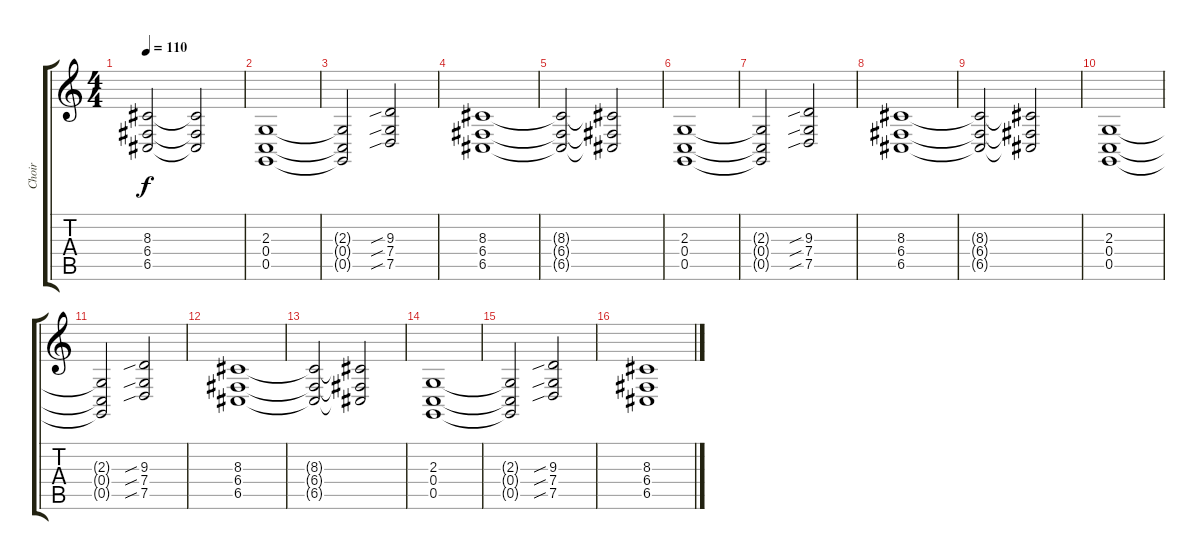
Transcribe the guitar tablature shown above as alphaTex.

\track ("Choir" "Choir") {instrument pad4choir}
\staff {score tabs}
\tuning (D4 A3 F3 C3 G2 D2) {hide}
\ts (4 4)
\tempo 110
\clef g2
\ks c
(8.3{t} 6.4{t} 6.5{t}).2{dy f} (8.3{t} 6.4{t} 6.5{t}).2{volume 5} |
(2.3 0.4 0.5).1{volume 13} |
(2.3{t} 0.4{t} 0.5{t}).2 (9.3{sib} 7.4{sib} 7.5{sib}).2 |
(8.3 6.4 6.5).1 |
(8.3{t} 6.4{t} 6.5{t}).2 (8.3{t} 6.4{t} 6.5{t}).2{volume 5} |
(2.3 0.4 0.5).1{volume 13} |
(2.3{t} 0.4{t} 0.5{t}).2 (9.3{sib} 7.4{sib} 7.5{sib}).2 |
(8.3 6.4 6.5).1 |
(8.3{t} 6.4{t} 6.5{t}).2 (8.3{t} 6.4{t} 6.5{t}).2{volume 5} |
(2.3 0.4 0.5).1{volume 13} |
(2.3{t} 0.4{t} 0.5{t}).2 (9.3{sib} 7.4{sib} 7.5{sib}).2 |
(8.3 6.4 6.5).1 |
(8.3{t} 6.4{t} 6.5{t}).2 (8.3{t} 6.4{t} 6.5{t}).2{volume 5} |
(2.3 0.4 0.5).1{volume 13} |
(2.3{t} 0.4{t} 0.5{t}).2 (9.3{sib} 7.4{sib} 7.5{sib}).2 |
(8.3 6.4 6.5).1
